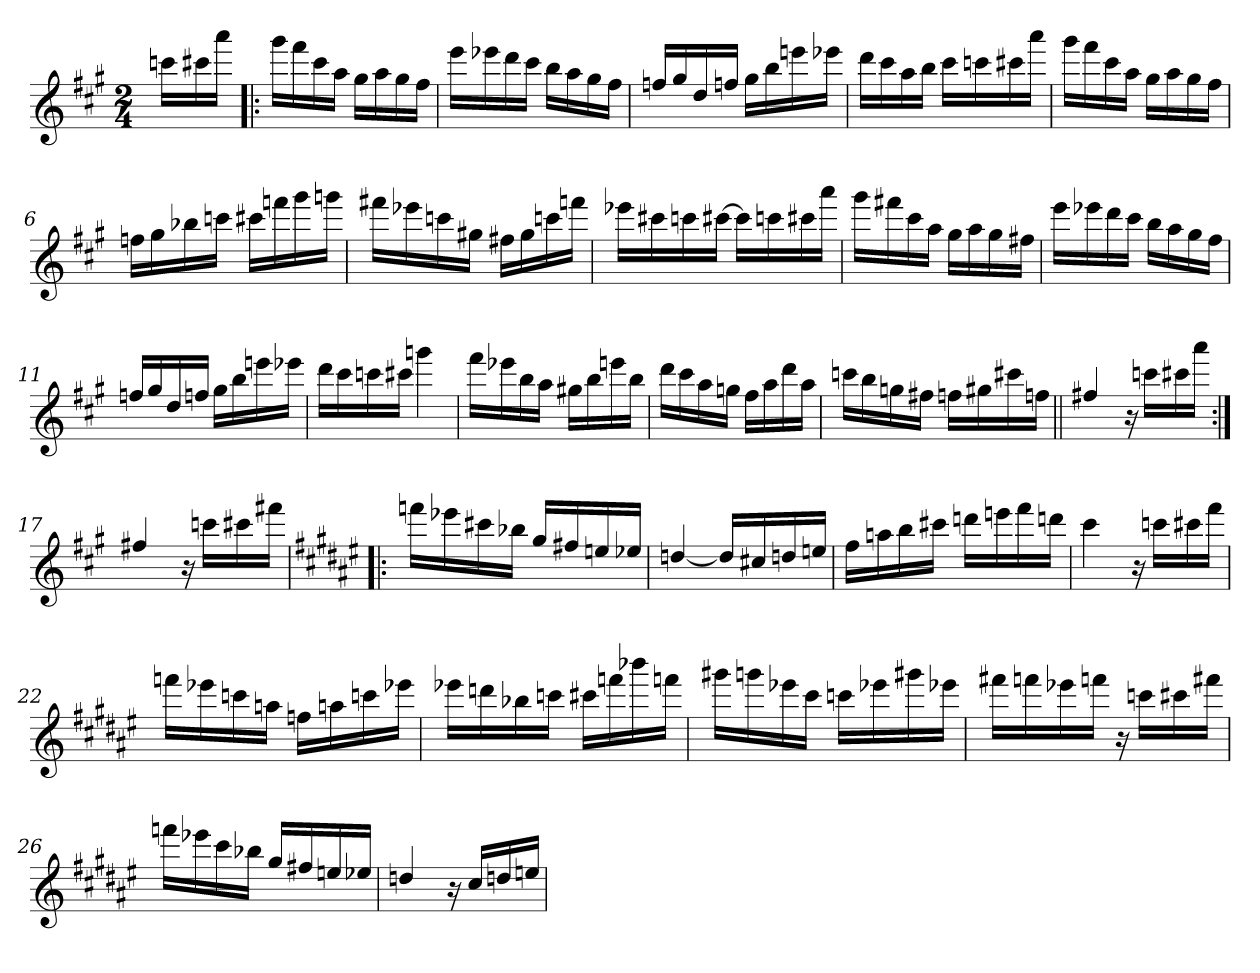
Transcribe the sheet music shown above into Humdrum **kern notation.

**kern
*part1
*staff1
*clefG2
*k[f#c#g#]
*A:
*M2/4
=
16cccn\LL
16ccc#X\
16aaa\JJ
=1!|:
16ggg#\LL
16fff#\
16ccc#\
16aa\JJ
16gg#\LL
16aa\
16gg#\
16ff#\JJ
=2
16eee\LL
16eee-X\
16ddd\
16ccc#\JJ
16bb\LL
16aa\
16gg#\
16ff#\JJ
=3
16ffn/LL
16gg#/
16dd/
16ffn/JJ
16gg#\LL
16bb\
16eeen\
16eee-X\JJ
=4
16ddd\LL
16ccc#\
16aa\
16bb\JJ
16ccc#\LL
16cccn\
16ccc#X\
16aaa\JJ
!!LO:LB:g=z
=5
16ggg#\LL
16fff#\
16ccc#\
16aa\JJ
16gg#\LL
16aa\
16gg#\
16ff#\JJ
=6
16ffn\LL
16gg#\
16bb-X\
16cccn\JJ
16ccc#X\LL
16fffn\
16ggg#\
16gggn\JJ
=7
16fff#X\LL
16eee-X\
16cccn\
16gg#X\JJ
16ff#X\LL
16gg#\
16cccn\
16fffn\JJ
=8
16eee-X\LL
16ccc#X\
16cccn\
[16ccc#X\JJ
16ccc#\LL]
16cccn\
16ccc#X\
16aaa\JJ
!!LO:LB:g=z
=9
16ggg#\LL
16fff#X\
16ccc#\
16aa\JJ
16gg#\LL
16aa\
16gg#\
16ff#X\JJ
=10
16eee\LL
16eee-X\
16ddd\
16ccc#\JJ
16bb\LL
16aa\
16gg#\
16ff#\JJ
=11
16ffn/LL
16gg#/
16dd/
16ffn/JJ
16gg#\LL
16bb\
16eeen\
16eee-X\JJ
=12
16ddd\LL
16ccc#\
16cccn\
16ccc#X\JJ
4gggn\
!!LO:LB:g=z
=13
16fff#\LL
16eee-X\
16bb\
16aa\JJ
16gg#X\LL
16bb\
16eeen\
16bb\JJ
=14
16ddd\LL
16ccc#\
16aa\
16ggn\JJ
16ff#\LL
16aa\
16ddd\
16aa\JJ
=15
16cccn\LL
16bb\
16ggn\
16ff#X\JJ
16ffn\LL
16gg#X\
16ccc#X\
16ffn\JJ
=16||
4ff#X/
16r
16cccn\LL
16ccc#X\
16aaa\JJ
!!LO:LB:g=z
=17:|!
4ff#X/
16r
16cccn\LL
16ccc#X\
16fff#X\JJ
=18!|:
*k[f#c#g#d#a#e#]
*F#:
16fffn\LL
16eee-X\
16ccc#X\
16bb-X\JJ
16gg#/LL
16ff#X/
16een/
16ee-X/JJ
=19
[4ddn/
16dd/LL]
16cc#X/
16ddn/
16een/JJ
=20
16ff#\LL
16aan\
16bb\
16ccc#X\JJ
16dddn\LL
16eeen\
16fff#\
16dddn\JJ
!!LO:LB:g=z
=21
4ccc#\
16r
16cccn\LL
16ccc#X\
16fff#\JJ
=22
16fffn\LL
16eee-X\
16cccn\
16aan\JJ
16ffn\LL
16aan\
16cccn\
16eee-X\JJ
=23
16eee-X\LL
16dddn\
16bb-X\
16cccn\JJ
16ccc#X\LL
16fffn\
16bbb-X\
16fffn\JJ
=24
16ggg#X\LL
16gggn\
16eee-X\
16ccc#\JJ
16cccn\LL
16eee-X\
16ggg#X\
16eee-X\JJ
!!LO:LB:g=z
=25
16fff#X\LL
16fffn\
16eee-X\
16fffn\JJ
16r
16cccn\LL
16ccc#X\
16fff#X\JJ
=26
16fffn\LL
16eee-X\
16ccc#\
16bb-X\JJ
16gg#/LL
16ff#X/
16een/
16ee-X/JJ
=27
4ddn/
16r
16cc#/LL
16ddn/
16een/JJ
=
*-
